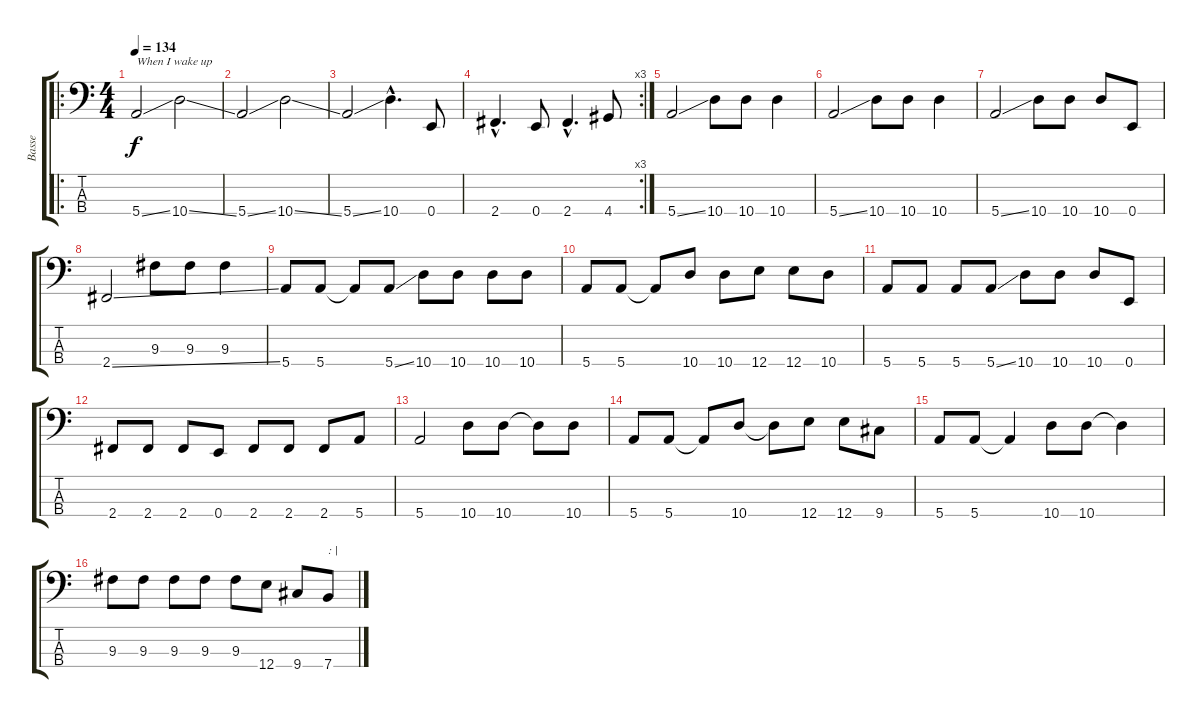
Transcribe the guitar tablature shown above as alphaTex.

\track ("Basse" "Basse") {instrument electricbassfinger}
\staff {score tabs}
\tuning (G2 D2 A1 E1) {hide}
\ro
\ts (4 4)
\tempo 134
\clef f4
\ks c
5.4{ss}.2{txt "When I wake up" dy f} 10.4{ss}.2 |
5.4{ss}.2 10.4{ss}.2 |
5.4{ss}.2 10.4{hac}.4{d} 0.4.8 |
\rc 3
2.4{hac}.4{d} 0.4.8 2.4{hac}.4{d} 4.4.8 |
5.4{ss}.2 10.4.8 10.4.8 10.4.4 |
5.4{ss}.2 10.4.8 10.4.8 10.4.4 |
5.4{ss}.2 10.4.8 10.4.8 10.4.8 0.4.8 |
2.4{ss}.2 9.3.8 9.3.8 9.3.4 |
5.4.8 5.4.8 5.4{t}.8 5.4{ss}.8 10.4.8 10.4.8 10.4.8 10.4.8 |
5.4.8 5.4.8 5.4{t}.8 10.4.8 10.4.8 12.4.8 12.4.8 10.4.8 |
5.4.8 5.4.8 5.4.8 5.4{ss}.8 10.4.8 10.4.8 10.4.8 0.4.8 |
2.4.8 2.4.8 2.4.8 0.4.8 2.4.8 2.4.8 2.4.8 5.4.8 |
5.4.2 10.4.8 10.4.8 10.4{t}.8 10.4.8 |
5.4.8 5.4.8 5.4{t}.8 10.4.8 10.4{t}.8 12.4.8 12.4.8 9.4.8 |
5.4.8 5.4.8 5.4{t}.4 10.4.8 10.4.8 10.4{t}.4 |
9.3.8 9.3.8 9.3.8 9.3.8 9.3.8 12.4.8 9.4.8 7.4.8{txt ": |"}
